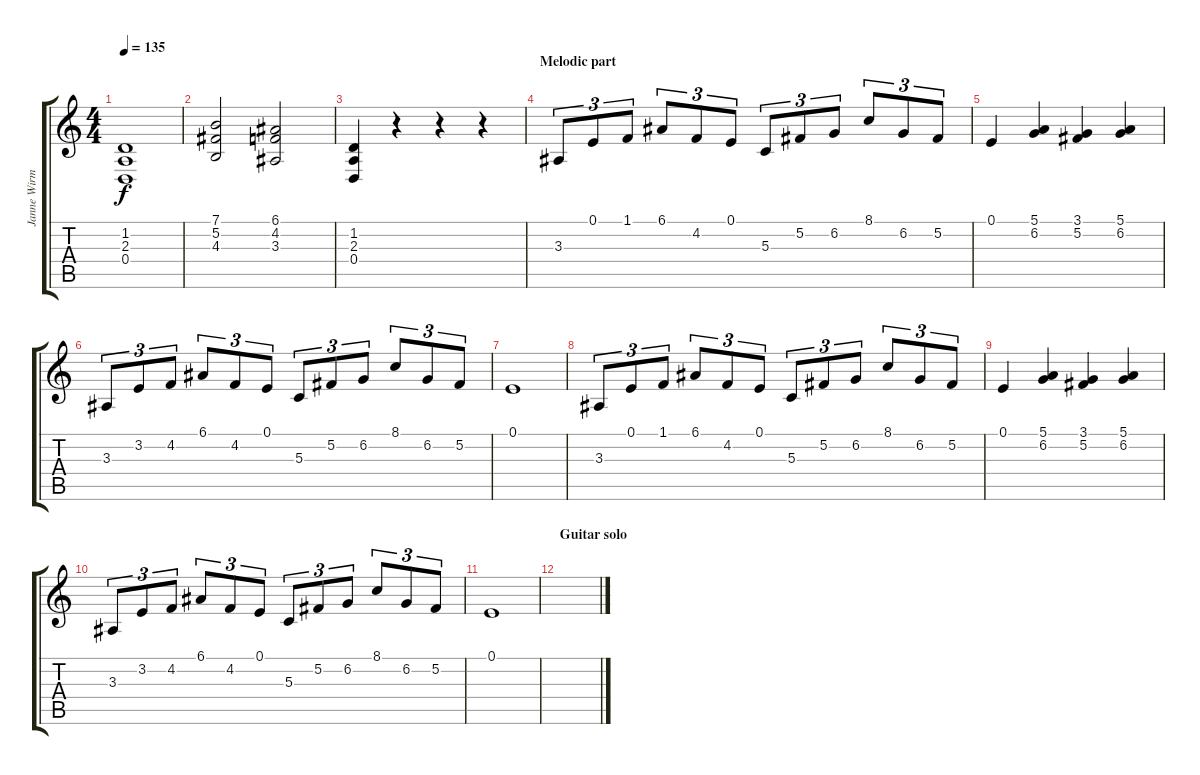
\track ("Janne Wirman" "Janne Wirm") {instrument lead2sawtooth}
\staff {score tabs}
\tuning (E4 Db4 G3 D3 A2 E2) {hide}
\ts (4 4)
\tempo 135
\clef g2
\ks c
(1.2 2.3 0.4).1{dy f} |
(7.1 5.2 4.3).2 (6.1 4.2 3.3).2 |
(1.2 2.3 0.4).4 r.4 r.4 r.4{instrument pad1newage} |
\section ("" "Melodic part")
3.3.8{tu (3 2)} 0.1.8{tu (3 2)} 1.1.8{tu (3 2)} 6.1.8{tu (3 2)} 4.2.8{tu (3 2)} 0.1.8{tu (3 2)} 5.3.8{tu (3 2)} 5.2.8{tu (3 2)} 6.2.8{tu (3 2)} 8.1.8{tu (3 2)} 6.2.8{tu (3 2)} 5.2.8{tu (3 2)} |
0.1.4 (5.1 6.2).4 (3.1 5.2).4 (5.1 6.2).4 |
3.3.8{tu (3 2)} 3.2.8{tu (3 2)} 4.2.8{tu (3 2)} 6.1.8{tu (3 2)} 4.2.8{tu (3 2)} 0.1.8{tu (3 2)} 5.3.8{tu (3 2)} 5.2.8{tu (3 2)} 6.2.8{tu (3 2)} 8.1.8{tu (3 2)} 6.2.8{tu (3 2)} 5.2.8{tu (3 2)} |
0.1.1 |
3.3.8{tu (3 2)} 0.1.8{tu (3 2)} 1.1.8{tu (3 2)} 6.1.8{tu (3 2)} 4.2.8{tu (3 2)} 0.1.8{tu (3 2)} 5.3.8{tu (3 2)} 5.2.8{tu (3 2)} 6.2.8{tu (3 2)} 8.1.8{tu (3 2)} 6.2.8{tu (3 2)} 5.2.8{tu (3 2)} |
0.1.4 (5.1 6.2).4 (3.1 5.2).4 (5.1 6.2).4 |
3.3.8{tu (3 2)} 3.2.8{tu (3 2)} 4.2.8{tu (3 2)} 6.1.8{tu (3 2)} 4.2.8{tu (3 2)} 0.1.8{tu (3 2)} 5.3.8{tu (3 2)} 5.2.8{tu (3 2)} 6.2.8{tu (3 2)} 8.1.8{tu (3 2)} 6.2.8{tu (3 2)} 5.2.8{tu (3 2)} |
0.1.1 |
\section ("" "Guitar solo")
